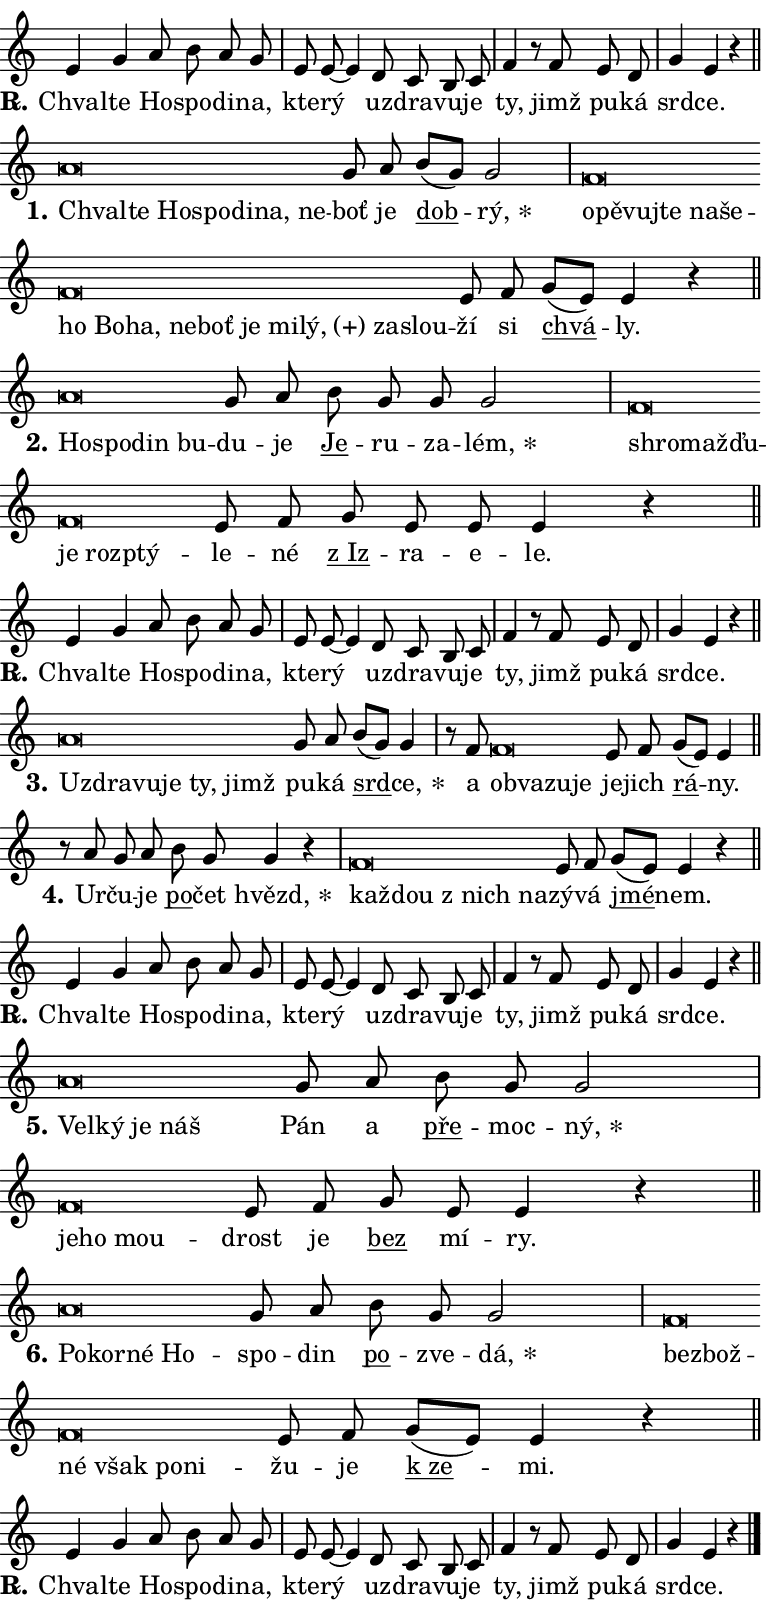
\version "2.24.0"
\header { tagline = "" }
\paper {
  indent = 0\cm
  top-margin = 0\cm
  right-margin = 0.13\cm % to fit lyric hyphens
  bottom-margin = 0\cm
  left-margin = 0\cm
  paper-width = 13\cm
  page-breaking = #ly:one-page-breaking
  system-system-spacing.basic-distance = #11
  score-system-spacing.basic-distance = #11
  ragged-last = ##f
}


%% Author: Thomas Morley
%% https://lists.gnu.org/archive/html/lilypond-user/2020-05/msg00002.html
#(define (line-position grob)
"Returns position of @var[grob} in current system:
   @code{'start}, if at first time-step
   @code{'end}, if at last time-step
   @code{'middle} otherwise
"
  (let* ((col (ly:item-get-column grob))
         (ln (ly:grob-object col 'left-neighbor))
         (rn (ly:grob-object col 'right-neighbor))
         (col-to-check-left (if (ly:grob? ln) ln col))
         (col-to-check-right (if (ly:grob? rn) rn col))
         (break-dir-left
           (and
             (ly:grob-property col-to-check-left 'non-musical #f)
             (ly:item-break-dir col-to-check-left)))
         (break-dir-right
           (and
             (ly:grob-property col-to-check-right 'non-musical #f)
             (ly:item-break-dir col-to-check-right))))
        (cond ((eqv? 1 break-dir-left) 'start)
              ((eqv? -1 break-dir-right) 'end)
              (else 'middle))))

#(define (tranparent-at-line-position vctor)
  (lambda (grob)
  "Relying on @code{line-position} select the relevant enry from @var{vctor}.
Used to determine transparency,"
    (case (line-position grob)
      ((end) (not (vector-ref vctor 0)))
      ((middle) (not (vector-ref vctor 1)))
      ((start) (not (vector-ref vctor 2))))))

noteHeadBreakVisibility =
#(define-music-function (break-visibility)(vector?)
"Makes @code{NoteHead}s transparent relying on @var{break-visibility}"
#{
  \override NoteHead.transparent =
    #(tranparent-at-line-position break-visibility)
#})

#(define delete-ledgers-for-transparent-note-heads
  (lambda (grob)
    "Reads whether a @code{NoteHead} is transparent.
If so this @code{NoteHead} is removed from @code{'note-heads} from
@var{grob}, which is supposed to be @code{LedgerLineSpanner}.
As a result ledgers are not printed for this @code{NoteHead}"
    (let* ((nhds-array (ly:grob-object grob 'note-heads))
           (nhds-list
             (if (ly:grob-array? nhds-array)
                 (ly:grob-array->list nhds-array)
                 '()))
           ;; Relies on the transparent-property being done before
           ;; Staff.LedgerLineSpanner.after-line-breaking is executed.
           ;; This is fragile ...
           (to-keep
             (remove
               (lambda (nhd)
                 (ly:grob-property nhd 'transparent #f))
               nhds-list)))
      ;; TODO find a better method to iterate over grob-arrays, similiar
      ;; to filter/remove etc for lists
      ;; For now rebuilt from scratch
      (set! (ly:grob-object grob 'note-heads)  '())
      (for-each
        (lambda (nhd)
          (ly:pointer-group-interface::add-grob grob 'note-heads nhd))
        to-keep))))

squashNotes = {
  \override NoteHead.X-extent = #'(-0.2 . 0.2)
  \override NoteHead.Y-extent = #'(-0.75 . 0)
  \override NoteHead.stencil =
    #(lambda (grob)
       (let ((pos (ly:grob-property grob 'staff-position)))
         (begin
           (if (< pos -7) (display "ERROR: Lower brevis then expected\n") (display ""))
           (if (<= pos -6) ly:text-interface::print ly:note-head::print))))
}
unSquashNotes = {
  \revert NoteHead.X-extent
  \revert NoteHead.Y-extent
  \revert NoteHead.stencil
}

hideNotes = \noteHeadBreakVisibility #begin-of-line-visible
unHideNotes = \noteHeadBreakVisibility #all-visible

% work-around for resetting accidentals
% https://lilypond.org/doc/v2.23/Documentation/notation/displaying-rhythms#unmetered-music
cadenzaMeasure = {
  \cadenzaOff
  \partial 1024 s1024
  \cadenzaOn
}

#(define-markup-command (accent layout props text) (markup?)
  "Underline accented syllable"
  (interpret-markup layout props
    #{\markup \override #'(offset . 4.3) \underline { #text }#}))

responsum = \markup \concat {
  "R" \hspace #-1.05 \path #0.1 #'((moveto 0 0.07) (lineto 0.9 0.8)) \hspace #0.05 "."
}

spaceSize = #0.6828661417322834 % exact space size for TeX Gyre Schola

\layout {
  \context {
    \Staff
    \remove "Time_signature_engraver"
    \override LedgerLineSpanner.after-line-breaking = #delete-ledgers-for-transparent-note-heads
  }
  \context {
    \Lyrics {
      \override LyricSpace.minimum-distance = \spaceSize
      \override LyricText.font-name = #"TeX Gyre Schola"
      \override LyricText.font-size = 1
      \override StanzaNumber.font-name = #"TeX Gyre Schola Bold"
      \override StanzaNumber.font-size = 1
    }
  }
  \context {
    \Score 
    \override NoteHead.text =
      #(lambda (grob) 
        (let ((pos (ly:grob-property grob 'staff-position)))
          #{\markup {
            \combine
              \halign #-0.55 \raise #(if (= pos -6) 0 0.5) \override #'(thickness . 2) \draw-line #'(3.2 . 0)
              \musicglyph "noteheads.sM1"
          }#}))
  }
}

% magnetic-lyrics.ily
%
%   written by
%     Jean Abou Samra <jean@abou-samra.fr>
%     Werner Lemberg <wl@gnu.org>
%
%   adapted by
%     Jiri Hon <jiri.hon@gmail.com>
%
% Version 2022-Apr-15

% https://www.mail-archive.com/lilypond-user@gnu.org/msg149350.html

#(define (Left_hyphen_pointer_engraver context)
   "Collect syllable-hyphen-syllable occurrences in lyrics and store
them in properties.  This engraver only looks to the left.  For
example, if the lyrics input is @code{foo -- bar}, it does the
following.

@itemize @bullet
@item
Set the @code{text} property of the @code{LyricHyphen} grob between
@q{foo} and @q{bar} to @code{foo}.

@item
Set the @code{left-hyphen} property of the @code{LyricText} grob with
text @q{foo} to the @code{LyricHyphen} grob between @q{foo} and
@q{bar}.
@end itemize

Use this auxiliary engraver in combination with the
@code{lyric-@/text::@/apply-@/magnetic-@/offset!} hook."
   (let ((hyphen #f)
         (text #f))
     (make-engraver
      (acknowledgers
       ((lyric-syllable-interface engraver grob source-engraver)
        (set! text grob)))
      (end-acknowledgers
       ((lyric-hyphen-interface engraver grob source-engraver)
        ;(when (not (grob::has-interface grob 'lyric-space-interface))
          (set! hyphen grob)));)
      ((stop-translation-timestep engraver)
       (when (and text hyphen)
         (ly:grob-set-object! text 'left-hyphen hyphen))
       (set! text #f)
       (set! hyphen #f)))))

#(define (lyric-text::apply-magnetic-offset! grob)
   "If the space between two syllables is less than the value in
property @code{LyricText@/.details@/.squash-threshold}, move the right
syllable to the left so that it gets concatenated with the left
syllable.

Use this function as a hook for
@code{LyricText@/.after-@/line-@/breaking} if the
@code{Left_@/hyphen_@/pointer_@/engraver} is active."
   (let ((hyphen (ly:grob-object grob 'left-hyphen #f)))
     (when hyphen
       (let ((left-text (ly:spanner-bound hyphen LEFT)))
         (when (grob::has-interface left-text 'lyric-syllable-interface)
           (let* ((common (ly:grob-common-refpoint grob left-text X))
                  (this-x-ext (ly:grob-extent grob common X))
                  (left-x-ext
                   (begin
                     ;; Trigger magnetism for left-text.
                     (ly:grob-property left-text 'after-line-breaking)
                     (ly:grob-extent left-text common X)))
                  ;; `delta` is the gap width between two syllables.
                  (delta (- (interval-start this-x-ext)
                            (interval-end left-x-ext)))
                  (details (ly:grob-property grob 'details))
                  (threshold (assoc-get 'squash-threshold details 0.2)))
             (when (< delta threshold)
               (let* (;; We have to manipulate the input text so that
                      ;; ligatures crossing syllable boundaries are not
                      ;; disabled.  For languages based on the Latin
                      ;; script this is essentially a beautification.
                      ;; However, for non-Western scripts it can be a
                      ;; necessity.
                      (lt (ly:grob-property left-text 'text))
                      (rt (ly:grob-property grob 'text))
                      (is-space (grob::has-interface hyphen 'lyric-space-interface))
                      (space (if is-space " " ""))
                      (extra-delta (if is-space spaceSize 0))
                      ;; Append new syllable.
                      (ltrt-space (if (and (string? lt) (string? rt))
                                (string-append lt space rt)
                                (make-concat-markup (list lt space rt))))
                      ;; Right-align `ltrt` to the right side.
                      (ltrt-space-markup (grob-interpret-markup
                               grob
                               (make-translate-markup
                                (cons (interval-length this-x-ext) 0)
                                (make-right-align-markup ltrt-space)))))
                 (begin
                   ;; Don't print `left-text`.
                   (ly:grob-set-property! left-text 'stencil #f)
                   ;; Set text and stencil (which holds all collected
                   ;; syllables so far) and shift it to the left.
                   (ly:grob-set-property! grob 'text ltrt-space)
                   (ly:grob-set-property! grob 'stencil ltrt-space-markup)
                   (ly:grob-translate-axis! grob (- (- delta extra-delta)) X))))))))))


#(define (lyric-hyphen::displace-bounds-first grob)
   ;; Make very sure this callback isn't triggered too early.
   (let ((left (ly:spanner-bound grob LEFT))
         (right (ly:spanner-bound grob RIGHT)))
     (ly:grob-property left 'after-line-breaking)
     (ly:grob-property right 'after-line-breaking)
     (ly:lyric-hyphen::print grob)))

squashThreshold = #0.4

\layout {
  \context {
    \Lyrics
    \consists #Left_hyphen_pointer_engraver
    \override LyricText.after-line-breaking =
      #lyric-text::apply-magnetic-offset!
    \override LyricHyphen.stencil = #lyric-hyphen::displace-bounds-first
    \override LyricText.details.squash-threshold = \squashThreshold
    \override LyricHyphen.minimum-distance = 0
    \override LyricHyphen.minimum-length = \squashThreshold
  }
}

squashText = \override LyricText.details.squash-threshold = 9999
unSquashText = \override LyricText.details.squash-threshold = \squashThreshold

leftText = \override LyricText.self-alignment-X = #LEFT
unLeftText = \revert LyricText.self-alignment-X

starOffset = #(lambda (grob) 
                (let ((x_offset (ly:self-alignment-interface::aligned-on-x-parent grob)))
                  (if (= x_offset 0) 0 (+ x_offset 1.2))))

star = #(define-music-function (syllable)(string?)
"Append star separator at the end of a syllable"
#{
  \once \override LyricText.X-offset = #starOffset
  \lyricmode { \markup {
    #syllable
    \override #'((font-name . "TeX Gyre Schola Bold")) \hspace #0.2 \lower #0.65 \larger "*"
  } }
#})

starAccent = #(define-music-function (syllable)(string?)
"Append star separator at the end of a syllable and make accent"
#{
  \once \override LyricText.X-offset = #starOffset
  \lyricmode { \markup {
    \accent #syllable
    \override #'((font-name . "TeX Gyre Schola Bold")) \hspace #0.2 \lower #0.65 \larger "*"
  } }
#})

breath = #(define-music-function (syllable)(string?)
"Append breathing indicator at the end of a syllable"
#{
  \lyricmode { \markup { #syllable "+" } }
#})

optionalBreath = #(define-music-function (syllable)(string?)
"Append optional breathing indicator at the end of a syllable"
#{
  \lyricmode { \markup { #syllable "(+)" } }
#})


\score {
    <<
        \new Voice = "melody" { \cadenzaOn \key c \major \relative { e'4 g a8 b a g \cadenzaMeasure \bar "|" e e~ e4 \bar "" d8 c b c \cadenzaMeasure \bar "|" f4 r8 f e d \cadenzaMeasure \bar "|" g4 e r4 \cadenzaMeasure \bar "||" \break } }
        \new Lyrics \lyricsto "melody" { \lyricmode { \set stanza = \responsum
Chval -- te Ho -- spo -- di -- na, kte -- rý uz -- dra -- vu -- je ty, jimž pu -- ká srd -- ce. } }
    >>
    \layout {}
}

\score {
    <<
        \new Voice = "melody" { \cadenzaOn \key c \major \relative { \squashNotes a'\breve*1/16 \hideNotes \breve*1/16 \bar "" \breve*1/16 \bar "" \breve*1/16 \bar "" \breve*1/16 \bar "" \breve*1/16 \breve*1/16 \bar "" \unHideNotes \unSquashNotes g8 a \bar "" b[( g)] g2 \cadenzaMeasure \bar "|" \squashNotes f\breve*1/16 \hideNotes \breve*1/16 \bar "" \breve*1/16 \bar "" \breve*1/16 \bar "" \breve*1/16 \bar "" \breve*1/16 \bar "" \breve*1/16 \bar "" \breve*1/16 \bar "" \breve*1/16 \bar "" \breve*1/16 \bar "" \breve*1/16 \bar "" \breve*1/16 \bar "" \breve*1/16 \bar "" \breve*1/16 \bar "" \breve*1/16 \breve*1/16 \bar "" \unHideNotes \unSquashNotes e8 f \bar "" g[( e)] e4 r \cadenzaMeasure \bar "||" \break } }
        \new Lyrics \lyricsto "melody" { \lyricmode { \set stanza = "1."
\leftText Chval -- \squashText te Ho -- spo -- di -- na, ne -- \unLeftText \unSquashText boť je \markup \accent dob -- \star rý, \leftText o -- \squashText pě -- vuj -- te na -- še -- ho Bo -- ha, ne -- boť je mi -- \optionalBreath lý, za -- slou -- \unLeftText \unSquashText ží si \markup \accent chvá -- ly. } }
    >>
    \layout {}
}

\score {
    <<
        \new Voice = "melody" { \cadenzaOn \key c \major \relative { \squashNotes a'\breve*1/16 \hideNotes \breve*1/16 \bar "" \breve*1/16 \breve*1/16 \bar "" \unHideNotes \unSquashNotes g8 a \bar "" b g g g2 \cadenzaMeasure \bar "|" \squashNotes f\breve*1/16 \hideNotes \breve*1/16 \bar "" \breve*1/16 \bar "" \breve*1/16 \breve*1/16 \bar "" \unHideNotes \unSquashNotes e8 f \bar "" g e e e4 r \cadenzaMeasure \bar "||" \break } }
        \new Lyrics \lyricsto "melody" { \lyricmode { \set stanza = "2."
\leftText Ho -- \squashText spo -- din bu -- \unLeftText \unSquashText du -- je \markup \accent Je -- ru -- za -- \star lém, \leftText shro -- \squashText mažďu -- je roz -- ptý -- \unLeftText \unSquashText le -- né \markup \accent "z Iz" -- ra -- e -- le. } }
    >>
    \layout {}
}

\score {
    <<
        \new Voice = "melody" { \cadenzaOn \key c \major \relative { e'4 g a8 b a g \cadenzaMeasure \bar "|" e e~ e4 \bar "" d8 c b c \cadenzaMeasure \bar "|" f4 r8 f e d \cadenzaMeasure \bar "|" g4 e r4 \cadenzaMeasure \bar "||" \break } }
        \new Lyrics \lyricsto "melody" { \lyricmode { \set stanza = \responsum
Chval -- te Ho -- spo -- di -- na, kte -- rý uz -- dra -- vu -- je ty, jimž pu -- ká srd -- ce. } }
    >>
    \layout {}
}

\score {
    <<
        \new Voice = "melody" { \cadenzaOn \key c \major \relative { \squashNotes a'\breve*1/16 \hideNotes \breve*1/16 \bar "" \breve*1/16 \bar "" \breve*1/16 \bar "" \breve*1/16 \breve*1/16 \bar "" \unHideNotes \unSquashNotes g8 a \bar "" b[( g)] g4 \cadenzaMeasure \bar "|" r8 f \squashNotes f\breve*1/16 \hideNotes \breve*1/16 \bar "" \breve*1/16 \breve*1/16 \bar "" \unHideNotes \unSquashNotes e8 f \bar "" g[( e)] e4 \cadenzaMeasure \bar "||" \break } }
        \new Lyrics \lyricsto "melody" { \lyricmode { \set stanza = "3."
\leftText Uz -- \squashText dra -- vu -- je ty, jimž \unLeftText \unSquashText pu -- ká \markup \accent srd -- \star ce, a \leftText ob -- \squashText va -- zu -- je \unLeftText \unSquashText je -- jich \markup \accent rá -- ny. } }
    >>
    \layout {}
}

\score {
    <<
        \new Voice = "melody" { \cadenzaOn \key c \major \relative { r8 a' g8 a \bar "" b g g4 r \cadenzaMeasure \bar "|" \squashNotes f\breve*1/16 \hideNotes \breve*1/16 \bar "" \breve*1/16 \breve*1/16 \bar "" \unHideNotes \unSquashNotes e8 f \bar "" g[( e)] e4 r \cadenzaMeasure \bar "||" \break } }
        \new Lyrics \lyricsto "melody" { \lyricmode { \set stanza = "4."
Ur -- ču -- je \markup \accent po -- čet \star hvězd, \leftText kaž -- \squashText dou "z nich" na -- \unLeftText \unSquashText zý -- vá \markup \accent jmé -- nem. } }
    >>
    \layout {}
}

\score {
    <<
        \new Voice = "melody" { \cadenzaOn \key c \major \relative { e'4 g a8 b a g \cadenzaMeasure \bar "|" e e~ e4 \bar "" d8 c b c \cadenzaMeasure \bar "|" f4 r8 f e d \cadenzaMeasure \bar "|" g4 e r4 \cadenzaMeasure \bar "||" \break } }
        \new Lyrics \lyricsto "melody" { \lyricmode { \set stanza = \responsum
Chval -- te Ho -- spo -- di -- na, kte -- rý uz -- dra -- vu -- je ty, jimž pu -- ká srd -- ce. } }
    >>
    \layout {}
}

\score {
    <<
        \new Voice = "melody" { \cadenzaOn \key c \major \relative { \squashNotes a'\breve*1/16 \hideNotes \breve*1/16 \bar "" \breve*1/16 \breve*1/16 \bar "" \unHideNotes \unSquashNotes g8 a \bar "" b g g2 \cadenzaMeasure \bar "|" \squashNotes f\breve*1/16 \hideNotes \breve*1/16 \breve*1/16 \bar "" \unHideNotes \unSquashNotes e8 f \bar "" g e e4 r \cadenzaMeasure \bar "||" \break } }
        \new Lyrics \lyricsto "melody" { \lyricmode { \set stanza = "5."
\leftText Vel -- \squashText ký je náš \unLeftText \unSquashText Pán a \markup \accent pře -- moc -- \star ný, \leftText je -- \squashText ho mou -- \unLeftText \unSquashText drost je \markup \accent bez mí -- ry. } }
    >>
    \layout {}
}

\score {
    <<
        \new Voice = "melody" { \cadenzaOn \key c \major \relative { \squashNotes a'\breve*1/16 \hideNotes \breve*1/16 \bar "" \breve*1/16 \breve*1/16 \bar "" \unHideNotes \unSquashNotes g8 a \bar "" b g g2 \cadenzaMeasure \bar "|" \squashNotes f\breve*1/16 \hideNotes \breve*1/16 \bar "" \breve*1/16 \bar "" \breve*1/16 \bar "" \breve*1/16 \breve*1/16 \bar "" \unHideNotes \unSquashNotes e8 f \bar "" g[( e)] e4 r \cadenzaMeasure \bar "||" \break } }
        \new Lyrics \lyricsto "melody" { \lyricmode { \set stanza = "6."
\leftText Po -- \squashText kor -- né Ho -- \unLeftText \unSquashText spo -- din \markup \accent po -- zve -- \star dá, \leftText bez -- \squashText bož -- né však po -- ni -- \unLeftText \unSquashText žu -- je \markup \accent "k ze" -- mi. } }
    >>
    \layout {}
}

\score {
    <<
        \new Voice = "melody" { \cadenzaOn \key c \major \relative { e'4 g a8 b a g \cadenzaMeasure \bar "|" e e~ e4 \bar "" d8 c b c \cadenzaMeasure \bar "|" f4 r8 f e d \cadenzaMeasure \bar "|" g4 e r4 \cadenzaMeasure \bar "||" \break } \bar "|." }
        \new Lyrics \lyricsto "melody" { \lyricmode { \set stanza = \responsum
Chval -- te Ho -- spo -- di -- na, kte -- rý uz -- dra -- vu -- je ty, jimž pu -- ká srd -- ce. } }
    >>
    \layout {}
}
